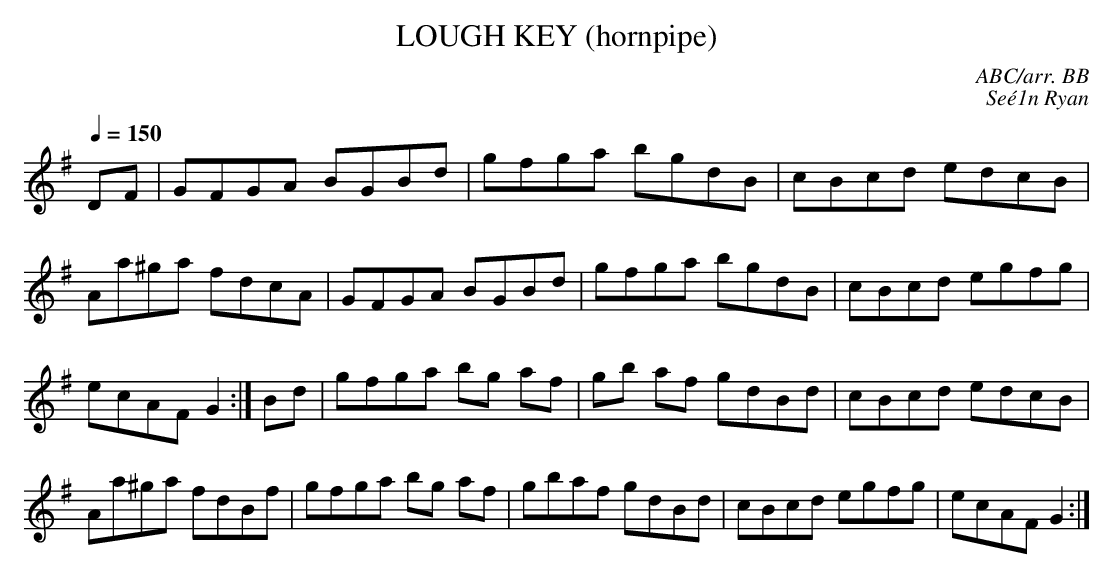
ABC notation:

X:1
T:LOUGH KEY (hornpipe)\
C:ABC/arr. BB\
C:Se\'e1n Ryan\
Q:1/4=150\
L:1/8\
M:C|\
K:G\
DF|GFGA BGBd|gfga bgdB|cBcd edcB|Aa^ga fdcA|\
GFGA BGBd|gfga bgdB|cBcd egfg|ecAF G2:|\
Bd|gfga bg af|gb af gdBd|cBcd edcB|Aa^ga fdBf|\
gfga bg af|gbaf gdBd|cBcd egfg|ecAF G2:|\
\
\
